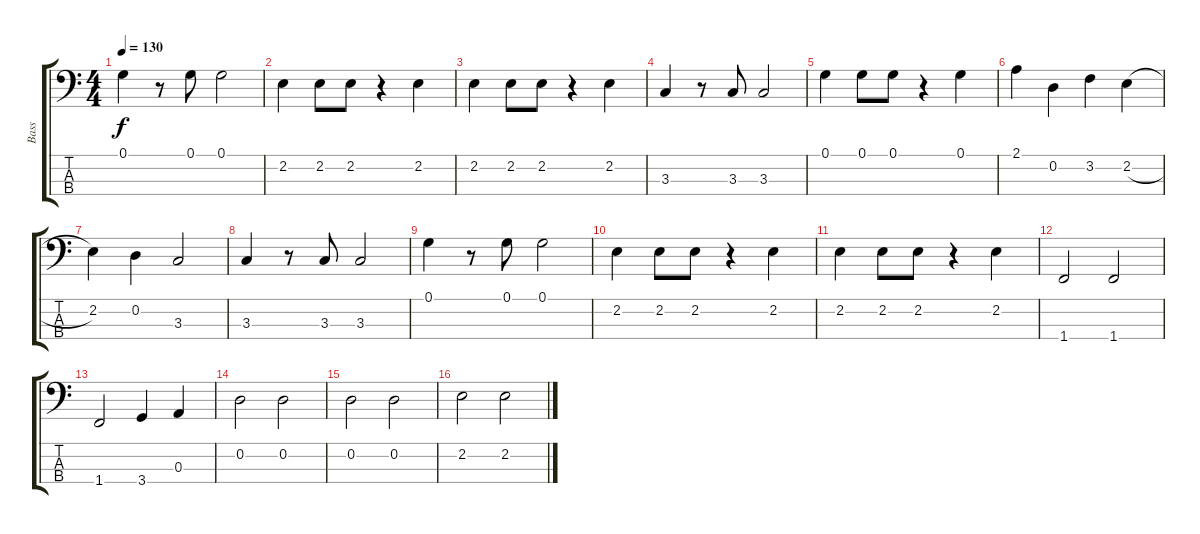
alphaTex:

\track ("Bass" "Bass") {instrument electricbassfinger}
\staff {score tabs}
\tuning (G2 D2 A1 E1) {hide}
\ts (4 4)
\tempo 130
\clef f4
\ks c
0.1.4{dy f} r.8 0.1.8 0.1.2 |
2.2.4 2.2.8 2.2.8 r.4 2.2.4 |
2.2.4 2.2.8 2.2.8 r.4 2.2.4 |
3.3.4 r.8 3.3.8 3.3.2 |
0.1.4 0.1.8 0.1.8 r.4 0.1.4 |
2.1.4 0.2.4 3.2.4 2.2{h}.4 |
2.2.4 0.2.4 3.3.2 |
3.3.4 r.8 3.3.8 3.3.2 |
0.1.4 r.8 0.1.8 0.1.2 |
2.2.4 2.2.8 2.2.8 r.4 2.2.4 |
2.2.4 2.2.8 2.2.8 r.4 2.2.4 |
1.4.2 1.4.2 |
1.4.2 3.4.4 0.3.4 |
0.2.2 0.2.2 |
0.2.2 0.2.2 |
2.2.2 2.2.2
